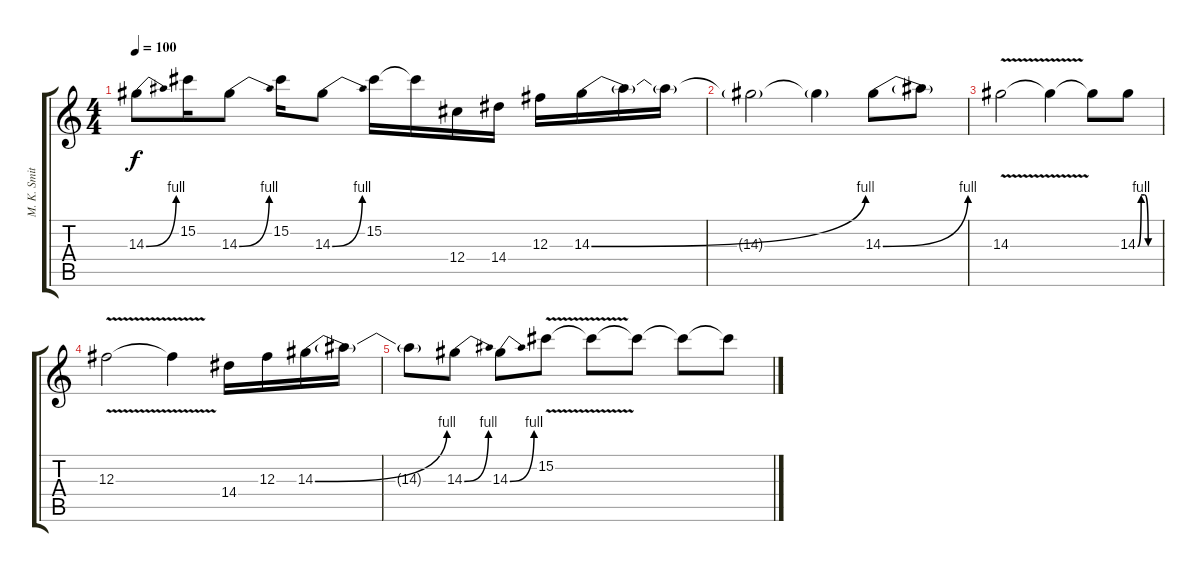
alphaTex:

\track ("M. K. Smith (Solo)" "M. K. Smit") {instrument distortionguitar}
\staff {score tabs}
\tuning (Eb4 Bb3 Gb3 Db3 Ab2 Eb2) {hide}
\ts (4 4)
\tempo 100
\clef g2
\ks c
14.3{be (bend 0 0 60 4)}.8{dy f} 15.2.16 14.3{be (bend 0 0 60 4)}.8 15.2.16 14.3{be (bend 0 0 60 4)}.8 15.2.16 15.2{t}.16 12.4.16 14.4.16 12.3.16 14.3{be (bend 0 0 60 4)}.16 14.3{t}.16 14.3{t}.16 |
14.3{t}.2 14.3{t}.4 14.3{be (bend 0 0 60 4)}.8 14.3{t}.8 |
14.3{v}.2 14.3{t}.4 14.3{t}.8 14.3{be (custom 0 0 10 4 20 4 30 0 60 0)}.8 |
12.3{v}.2 12.3{t}.4 14.4.16 12.3.16 14.3{be (bend 0 0 60 4)}.16 14.3{t}.16 |
14.3{t}.8 14.3{be (bend 0 0 60 4)}.8 14.3{be (bend 0 0 60 4)}.8 15.2{v}.8 15.2{t}.8 15.2{t}.8 15.2{t}.8 15.2{t}.8
